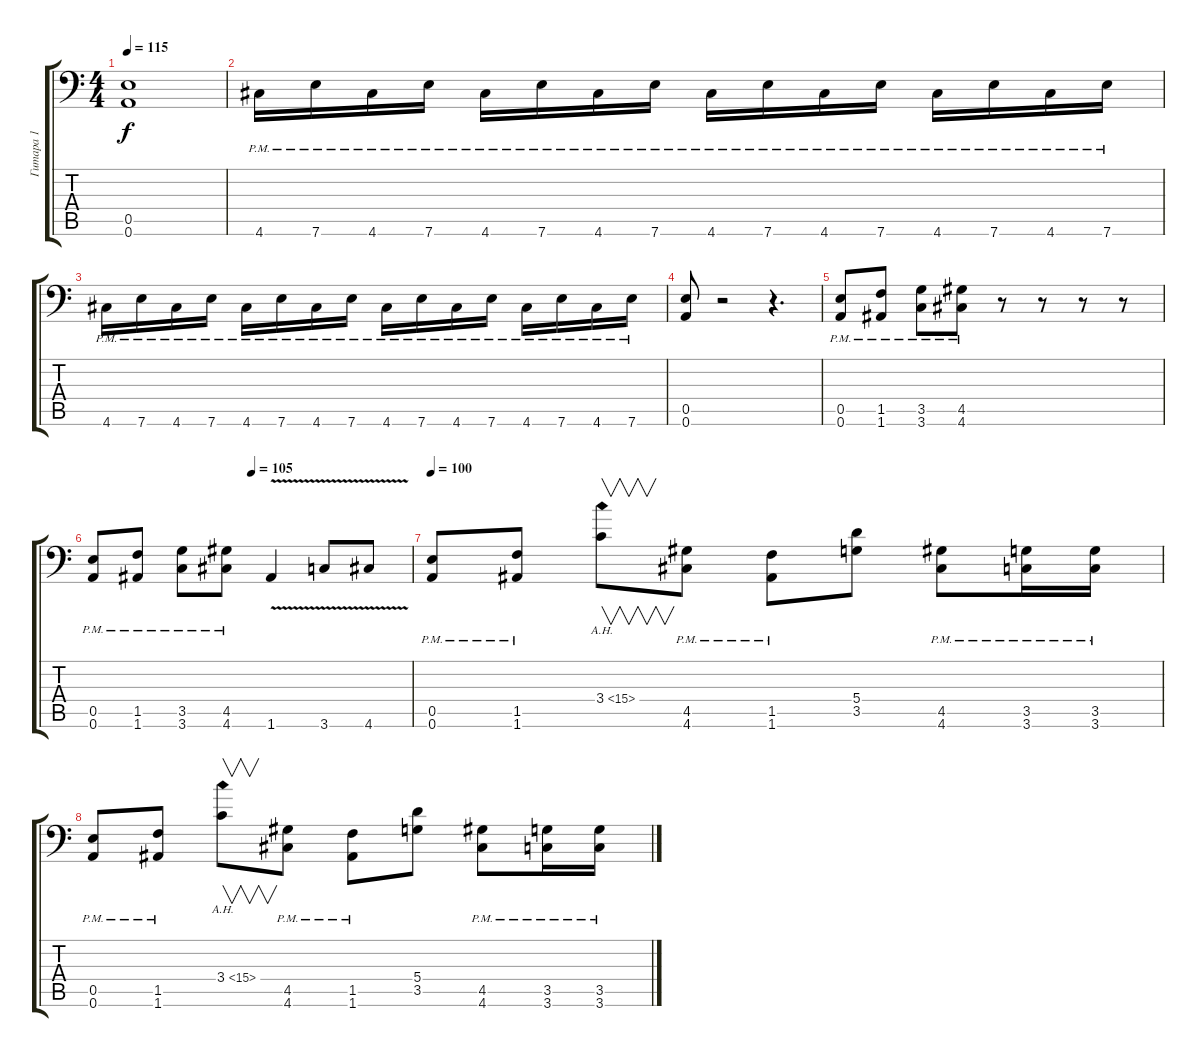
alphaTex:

\track ("Гитара 1" "Гитара 1") {instrument distortionguitar}
\staff {score tabs}
\tuning (B3 Gb3 D3 A2 E2 A1) {hide}
\ts (4 4)
\tempo 115
\clef f4
\ks c
(0.5 0.6).1{dy f} |
4.6{pm}.16 7.6{pm}.16 4.6{pm}.16 7.6{pm}.16 4.6{pm}.16 7.6{pm}.16 4.6{pm}.16 7.6{pm}.16 4.6{pm}.16 7.6{pm}.16 4.6{pm}.16 7.6{pm}.16 4.6{pm}.16 7.6{pm}.16 4.6{pm}.16 7.6{pm}.16 |
4.6{pm}.16 7.6{pm}.16 4.6{pm}.16 7.6{pm}.16 4.6{pm}.16 7.6{pm}.16 4.6{pm}.16 7.6{pm}.16 4.6{pm}.16 7.6{pm}.16 4.6{pm}.16 7.6{pm}.16 4.6{pm}.16 7.6{pm}.16 4.6{pm}.16 7.6{pm}.16 |
(0.5 0.6).8 r.2 r.4{d} |
(0.5{pm} 0.6{pm}).8 (1.5{pm} 1.6{pm}).8 (3.5{pm} 3.6{pm}).8 (4.5{pm} 4.6{pm}).8 r.8 r.8 r.8 r.8 |
\tempo (105 0.5)
(0.5{pm} 0.6{pm}).8 (1.5{pm} 1.6{pm}).8 (3.5{pm} 3.6{pm}).8 (4.5{pm} 4.6{pm}).8 1.6{v}.4 3.6{v}.8 4.6{v}.8 |
\tempo 100
(0.5{pm} 0.6{pm}).8 (1.5{pm} 1.6{pm}).8 3.4{ah 12}.8{v} (4.5{pm} 4.6{pm}).8 (1.5{pm} 1.6{pm}).8 (5.4 3.5).8 (4.5{pm} 4.6{pm}).8 (3.5{pm} 3.6{pm}).16 (3.5{pm} 3.6{pm}).16 |
(0.5{pm} 0.6{pm}).8 (1.5{pm} 1.6{pm}).8 3.4{ah 12}.8{v} (4.5{pm} 4.6{pm}).8 (1.5{pm} 1.6{pm}).8 (5.4 3.5).8 (4.5{pm} 4.6{pm}).8 (3.5{pm} 3.6{pm}).16 (3.5{pm} 3.6{pm}).16
